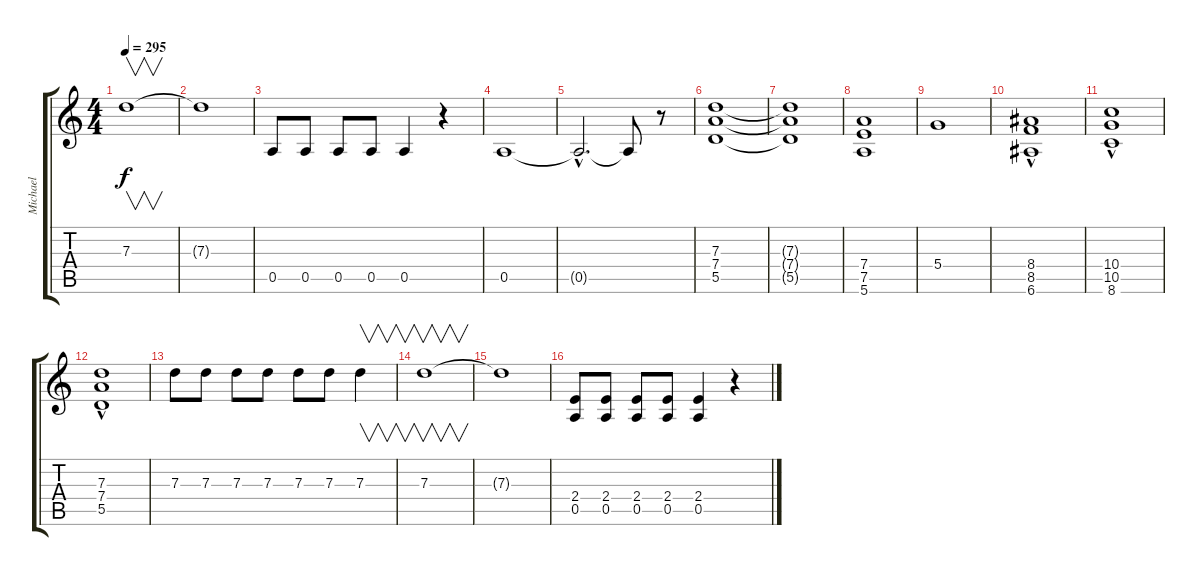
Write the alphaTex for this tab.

\track ("Michael" "Michael") {instrument overdrivenguitar}
\staff {score tabs}
\tuning (E4 B3 G3 D3 A2 E2) {hide}
\ts (4 4)
\tempo 295
\clef g2
\ks c
7.3.1{v dy f} |
7.3{t}.1 |
0.5.8 0.5.8 0.5.8 0.5.8 0.5.4 r.4 |
0.5.1 |
0.5{hac t}.2{d} 0.5{t}.8 r.8 |
(7.3 7.4 5.5).1 |
(7.3{t} 7.4{t} 5.5{t}).1 |
(7.4 7.5 5.6).1 |
5.4.1 |
(8.4 8.5{hac} 6.6).1 |
(10.4{hac} 10.5 8.6).1 |
(7.3 7.4 5.5{hac}).1 |
7.3.8 7.3.8 7.3.8 7.3.8 7.3.8 7.3.8 7.3.4{v} |
7.3.1{v} |
7.3{t}.1 |
(2.4 0.5).8 (2.4 0.5).8 (2.4 0.5).8 (2.4 0.5).8 (2.4 0.5).4 r.4
